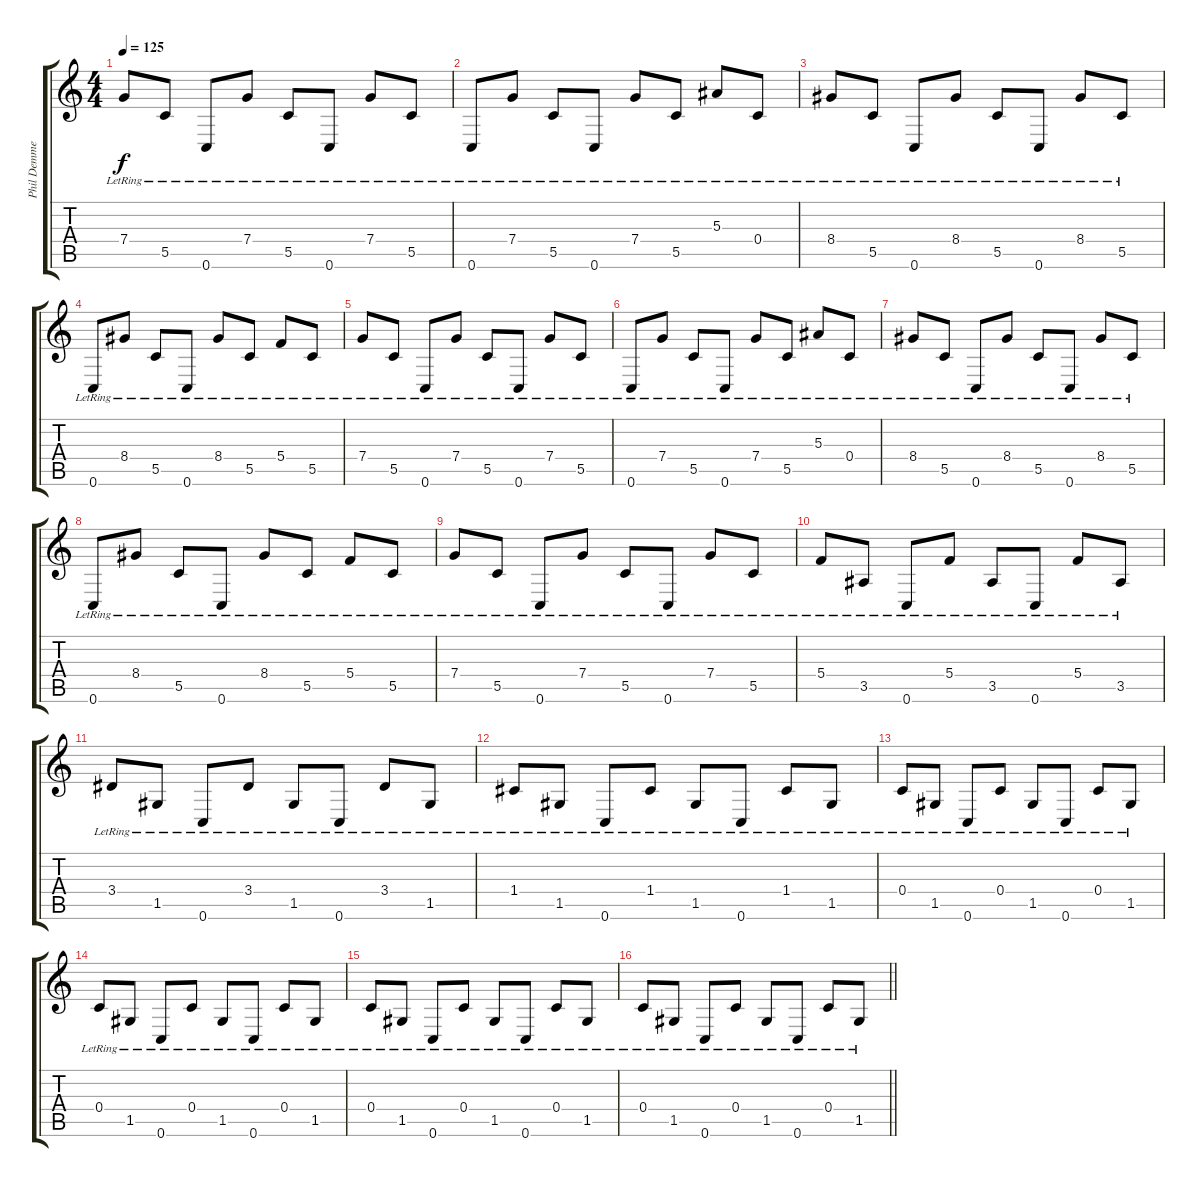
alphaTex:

\track ("Phil Demmel cl" "Phil Demme") {instrument acousticguitarsteel}
\staff {score tabs}
\tuning (D4 A3 F3 C3 G2 C2) {hide}
\ts (4 4)
\tempo 125
\clef g2
\ks c
7.4{lr}.8{dy f} 5.5{lr}.8 0.6{lr}.8 7.4{lr}.8 5.5{lr}.8 0.6{lr}.8 7.4{lr}.8 5.5{lr}.8 |
0.6{lr}.8 7.4{lr}.8 5.5{lr}.8 0.6{lr}.8 7.4{lr}.8 5.5{lr}.8 5.3{lr}.8 0.4{lr}.8 |
8.4{lr}.8 5.5{lr}.8 0.6{lr}.8 8.4{lr}.8 5.5{lr}.8 0.6{lr}.8 8.4{lr}.8 5.5{lr}.8 |
0.6{lr}.8 8.4{lr}.8 5.5{lr}.8 0.6{lr}.8 8.4{lr}.8 5.5{lr}.8 5.4{lr}.8 5.5{lr}.8 |
7.4{lr}.8 5.5{lr}.8 0.6{lr}.8 7.4{lr}.8 5.5{lr}.8 0.6{lr}.8 7.4{lr}.8 5.5{lr}.8 |
0.6{lr}.8 7.4{lr}.8 5.5{lr}.8 0.6{lr}.8 7.4{lr}.8 5.5{lr}.8 5.3{lr}.8 0.4{lr}.8 |
8.4{lr}.8 5.5{lr}.8 0.6{lr}.8 8.4{lr}.8 5.5{lr}.8 0.6{lr}.8 8.4{lr}.8 5.5{lr}.8 |
0.6{lr}.8 8.4{lr}.8 5.5{lr}.8 0.6{lr}.8 8.4{lr}.8 5.5{lr}.8 5.4{lr}.8 5.5{lr}.8 |
7.4{lr}.8 5.5{lr}.8 0.6{lr}.8 7.4{lr}.8 5.5{lr}.8 0.6{lr}.8 7.4{lr}.8 5.5{lr}.8 |
5.4{lr}.8 3.5{lr}.8 0.6{lr}.8 5.4{lr}.8 3.5{lr}.8 0.6{lr}.8 5.4{lr}.8 3.5{lr}.8 |
3.4{lr}.8 1.5{lr}.8 0.6{lr}.8 3.4{lr}.8 1.5{lr}.8 0.6{lr}.8 3.4{lr}.8 1.5{lr}.8 |
1.4{lr}.8 1.5{lr}.8 0.6{lr}.8 1.4{lr}.8 1.5{lr}.8 0.6{lr}.8 1.4{lr}.8 1.5{lr}.8 |
0.4{lr}.8 1.5{lr}.8 0.6{lr}.8 0.4{lr}.8 1.5{lr}.8 0.6{lr}.8 0.4{lr}.8 1.5{lr}.8 |
0.4{lr}.8 1.5{lr}.8 0.6{lr}.8 0.4{lr}.8 1.5{lr}.8 0.6{lr}.8 0.4{lr}.8 1.5{lr}.8 |
0.4{lr}.8 1.5{lr}.8 0.6{lr}.8 0.4{lr}.8 1.5{lr}.8 0.6{lr}.8 0.4{lr}.8 1.5{lr}.8 |
\barLineRight lightlight
0.4{lr}.8 1.5{lr}.8 0.6{lr}.8 0.4{lr}.8 1.5{lr}.8 0.6{lr}.8 0.4{lr}.8 1.5{lr}.8
